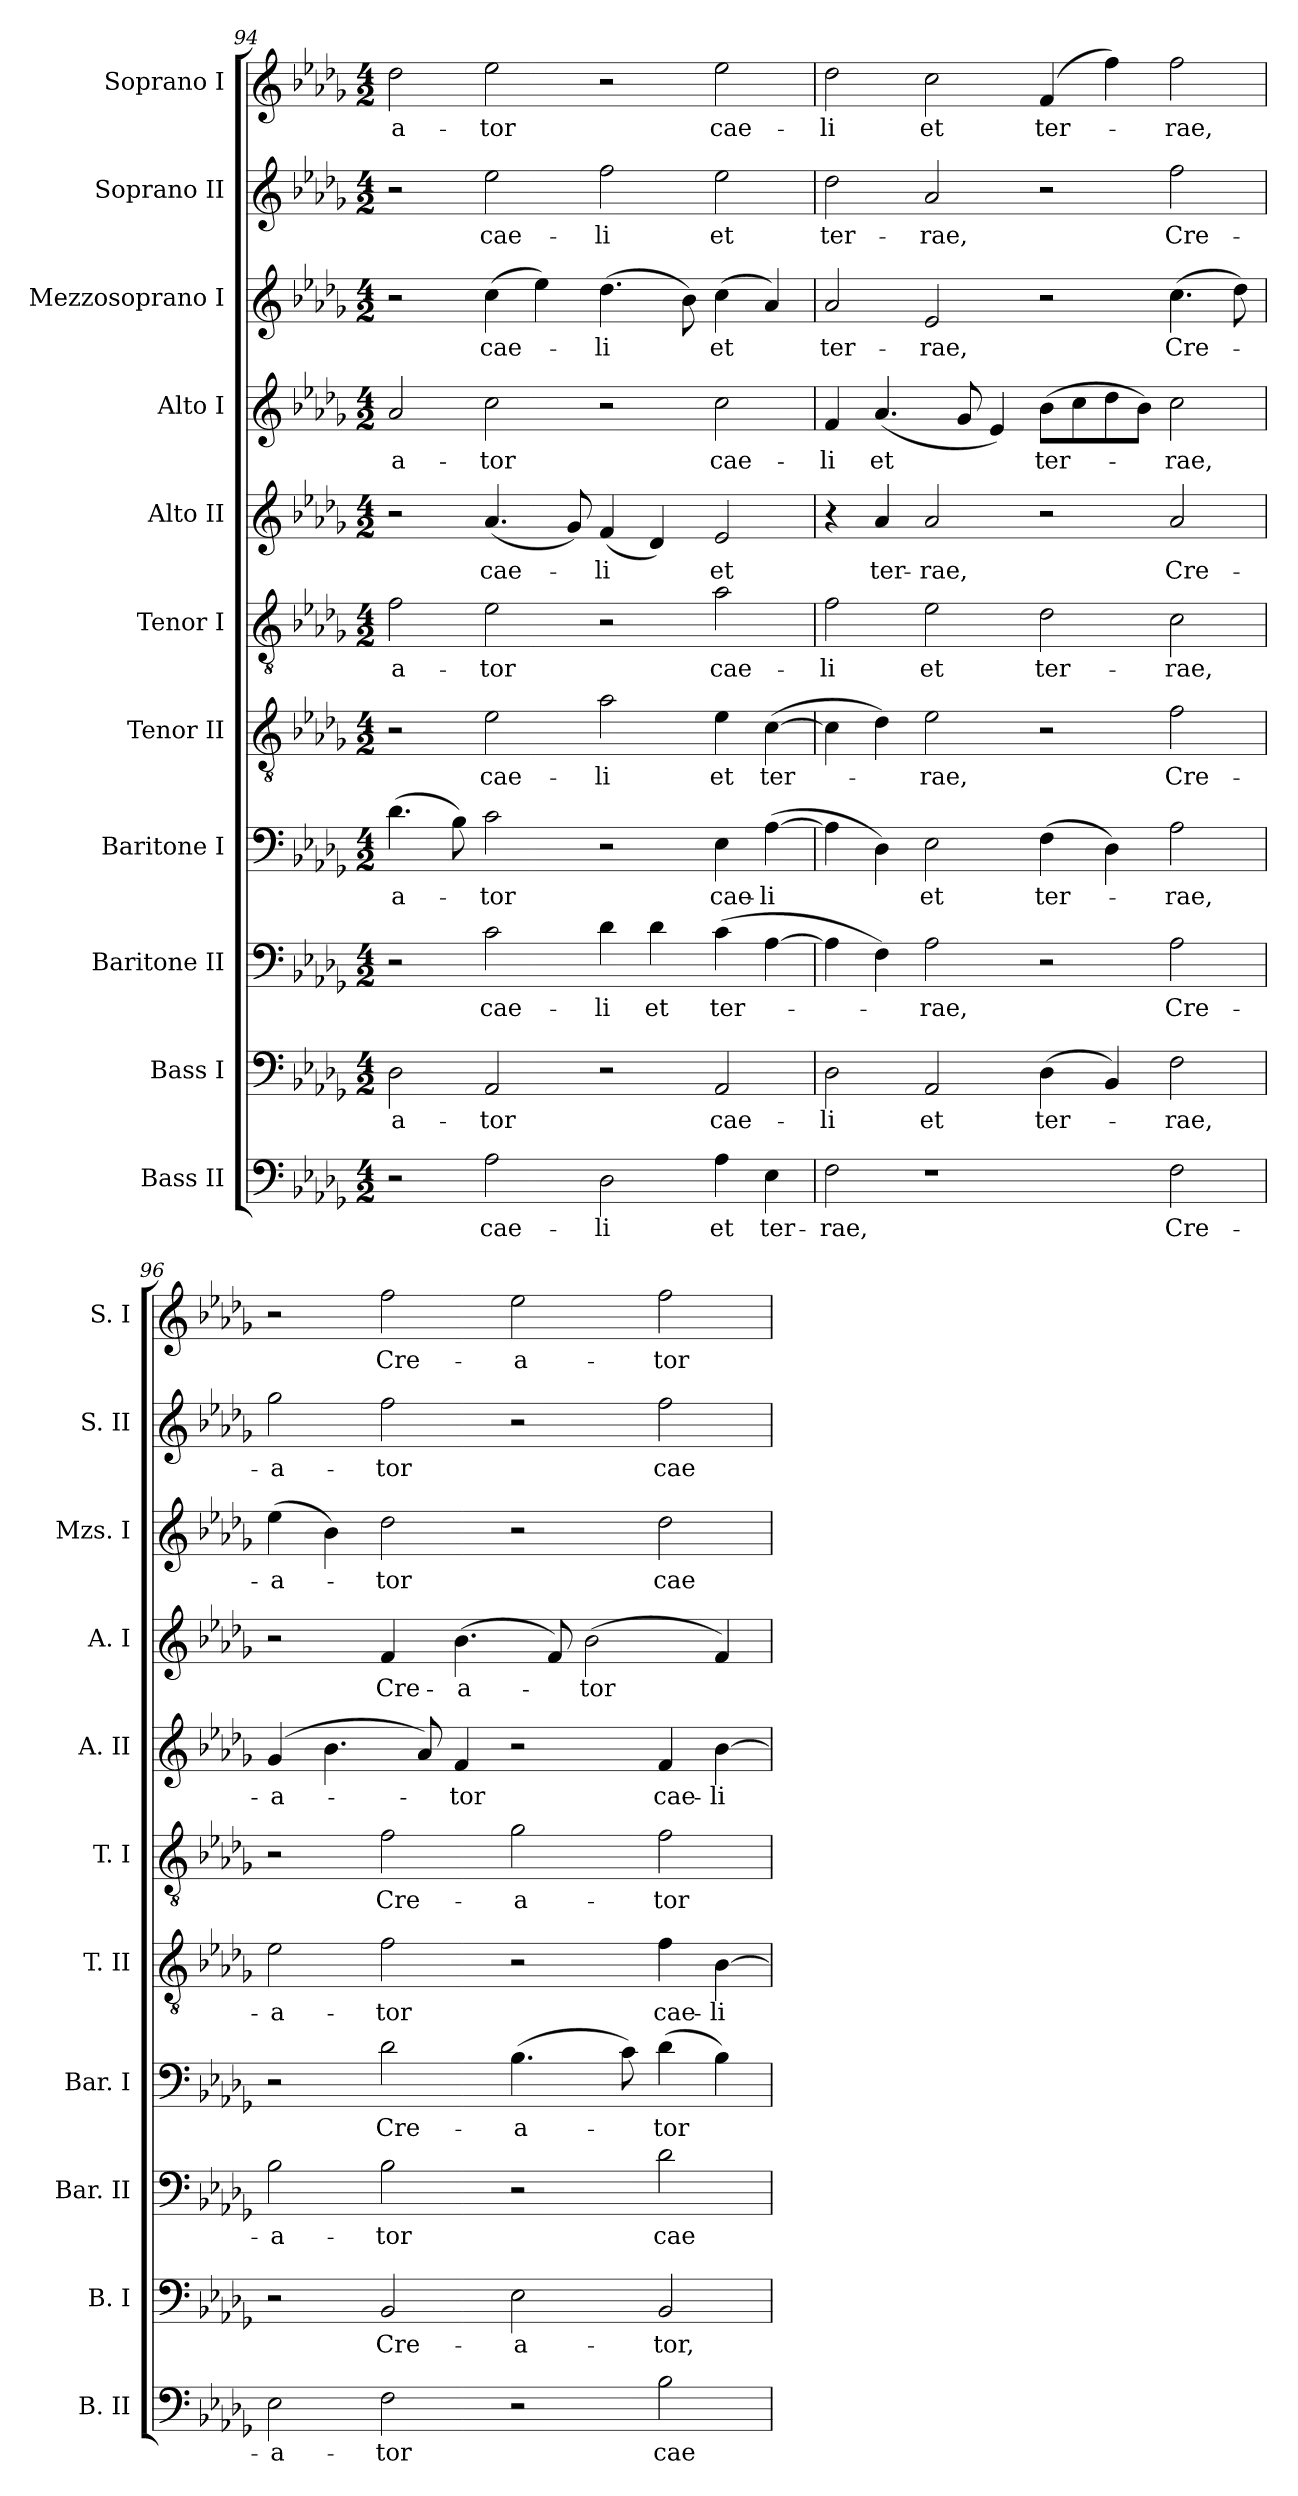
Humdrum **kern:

**kern	**text	**kern	**text	**kern	**text	**kern	**text	**kern	**text	**kern	**text	**kern	**text	**kern	**text	**kern	**text	**kern	**text	**kern	**text
*part11	*part11	*part10	*part10	*part9	*part9	*part8	*part8	*part7	*part7	*part6	*part6	*part5	*part5	*part4	*part4	*part3	*part3	*part2	*part2	*part1	*part1
*staff11	*staff11	*staff10	*staff10	*staff9	*staff9	*staff8	*staff8	*staff7	*staff7	*staff6	*staff6	*staff5	*staff5	*staff4	*staff4	*staff3	*staff3	*staff2	*staff2	*staff1	*staff1
*I"Bass II	*	*I"Bass I	*	*I"Baritone II	*	*I"Baritone I	*	*I"Tenor II	*	*I"Tenor I	*	*I"Alto II	*	*I"Alto I	*	*I"Mezzosoprano I	*	*I"Soprano II	*	*I"Soprano I	*
*I'B. II	*	*I'B. I	*	*I'Bar. II	*	*I'Bar. I	*	*I'T. II	*	*I'T. I	*	*I'A. II	*	*I'A. I	*	*I'Mzs. I	*	*I'S. II	*	*I'S. I	*
*clefF4	*	*clefF4	*	*clefF4	*	*clefF4	*	*clefGv2	*	*clefGv2	*	*clefG2	*	*clefG2	*	*clefG2	*	*clefG2	*	*clefG2	*
*k[b-e-a-d-g-]	*	*k[b-e-a-d-g-]	*	*k[b-e-a-d-g-]	*	*k[b-e-a-d-g-]	*	*k[b-e-a-d-g-]	*	*k[b-e-a-d-g-]	*	*k[b-e-a-d-g-]	*	*k[b-e-a-d-g-]	*	*k[b-e-a-d-g-]	*	*k[b-e-a-d-g-]	*	*k[b-e-a-d-g-]	*
*D-:	*	*D-:	*	*D-:	*	*D-:	*	*D-:	*	*D-:	*	*D-:	*	*D-:	*	*D-:	*	*D-:	*	*D-:	*
*M4/2	*	*M4/2	*	*M4/2	*	*M4/2	*	*M4/2	*	*M4/2	*	*M4/2	*	*M4/2	*	*M4/2	*	*M4/2	*	*M4/2	*
=94	=94	=94	=94	=94	=94	=94	=94	=94	=94	=94	=94	=94	=94	=94	=94	=94	=94	=94	=94	=94	=94
2r	.	2D-\	-a-	2r	.	(4.d-\	-a-	2r	.	2f\	-a-	2r	.	2a-/	-a-	2r	.	2r	.	2dd-\	-a-
.	.	.	.	.	.	8B-\)	.	.	.	.	.	.	.	.	.	.	.	.	.	.	.
2A-\	cae-	2AA-/	-tor	2c\	cae-	2c\	-tor	2e-\	cae-	2e-\	-tor	(4.a-/	cae-	2cc\	-tor	(4cc\	cae-	2ee-\	cae-	2ee-\	-tor
.	.	.	.	.	.	.	.	.	.	.	.	.	.	.	.	4ee-\)	.	.	.	.	.
.	.	.	.	.	.	.	.	.	.	.	.	8g-/)	.	.	.	.	.	.	.	.	.
2D-\	-li	2r	.	4d-\	-li	2r	.	2a-\	-li	2r	.	(4f/	-li	2r	.	(4.dd-\	-li	2ff\	-li	2r	.
.	.	.	.	4d-\	et	.	.	.	.	.	.	4d-/)	.	.	.	.	.	.	.	.	.
.	.	.	.	.	.	.	.	.	.	.	.	.	.	.	.	8b-\)	.	.	.	.	.
4A-\	et	2AA-/	cae-	(4c\	ter-	4E-\	cae-	4e-\	et	2a-\	cae-	2e-/	et	2cc\	cae-	(4cc\	et	2ee-\	et	2ee-\	cae-
4E-\	ter-	.	.	[4A-\	.	([4A-\	-li	([4c\	ter-	.	.	.	.	.	.	4a-/)	.	.	.	.	.
!!LO:PB:g=z
=95	=95	=95	=95	=95	=95	=95	=95	=95	=95	=95	=95	=95	=95	=95	=95	=95	=95	=95	=95	=95	=95
2F\	-rae,	2D-\	-li	4A-\]	.	4A-\]	.	4c\]	.	2f\	-li	4r	.	4f/	-li	2a-/	ter-	2dd-\	ter-	2dd-\	-li
.	.	.	.	4F\)	.	4D-\)	.	4d-\)	.	.	.	4a-/	ter-	(4.a-/	et	.	.	.	.	.	.
1r	.	2AA-/	et	2A-\	-rae,	2E-\	et	2e-\	-rae,	2e-\	et	2a-/	-rae,	.	.	2e-/	-rae,	2a-/	-rae,	2cc\	et
.	.	.	.	.	.	.	.	.	.	.	.	.	.	8g-/	.	.	.	.	.	.	.
.	.	.	.	.	.	.	.	.	.	.	.	.	.	4e-/)	.	.	.	.	.	.	.
.	.	(4D-\	ter-	2r	.	(4F\	ter-	2r	.	2d-\	ter-	2r	.	(8b-\L	ter-	2r	.	2r	.	(4f/	ter-
.	.	.	.	.	.	.	.	.	.	.	.	.	.	8cc\	.	.	.	.	.	.	.
.	.	4BB-/)	.	.	.	4D-\)	.	.	.	.	.	.	.	8dd-\	.	.	.	.	.	4ff\)	.
.	.	.	.	.	.	.	.	.	.	.	.	.	.	8b-\J)	.	.	.	.	.	.	.
2F\	Cre-	2F\	-rae,	2A-\	Cre-	2A-\	-rae,	2f\	Cre-	2c\	-rae,	2a-/	Cre-	2cc\	rae,	(4.cc\	Cre-	2ff\	Cre-	2ff\	-rae,
.	.	.	.	.	.	.	.	.	.	.	.	.	.	.	.	8dd-\)	.	.	.	.	.
=96	=96	=96	=96	=96	=96	=96	=96	=96	=96	=96	=96	=96	=96	=96	=96	=96	=96	=96	=96	=96	=96
2E-\	-a-	2r	.	2B-\	-a-	2r	.	2e-\	-a-	2r	.	(4g-/	-a-	2r	.	(4ee-\	-a-	2gg-\	-a-	2r	.
.	.	.	.	.	.	.	.	.	.	.	.	4.b-\	.	.	.	4b-\)	.	.	.	.	.
2F\	-tor	2BB-/	Cre-	2B-\	-tor	2d-\	Cre-	2f\	-tor	2f\	Cre-	.	.	4f/	Cre-	2dd-\	-tor	2ff\	-tor	2ff\	Cre-
.	.	.	.	.	.	.	.	.	.	.	.	8a-/)	.	.	.	.	.	.	.	.	.
.	.	.	.	.	.	.	.	.	.	.	.	4f/	-tor	(4.b-\	-a-	.	.	.	.	.	.
2r	.	2E-\	-a-	2r	.	(4.B-\	-a-	2r	.	2g-\	-a-	2r	.	.	.	2r	.	2r	.	2ee-\	-a-
.	.	.	.	.	.	.	.	.	.	.	.	.	.	8f/)	.	.	.	.	.	.	.
.	.	.	.	.	.	.	.	.	.	.	.	.	.	(2b-\	-tor	.	.	.	.	.	.
.	.	.	.	.	.	8c\)	.	.	.	.	.	.	.	.	.	.	.	.	.	.	.
2B-\	cae-	2BB-/	-tor,	2d-\	cae-	(4d-\	-tor	4f\	cae-	2f\	-tor	4f/	cae-	.	.	2dd-\	cae-	2ff\	cae-	2ff\	-tor
.	.	.	.	.	.	4B-\)	.	[4B-\	-li	.	.	[4b-\	-li	4f/)	.	.	.	.	.	.	.
=	=	=	=	=	=	=	=	=	=	=	=	=	=	=	=	=	=	=	=	=	=
*-	*-	*-	*-	*-	*-	*-	*-	*-	*-	*-	*-	*-	*-	*-	*-	*-	*-	*-	*-	*-	*-
